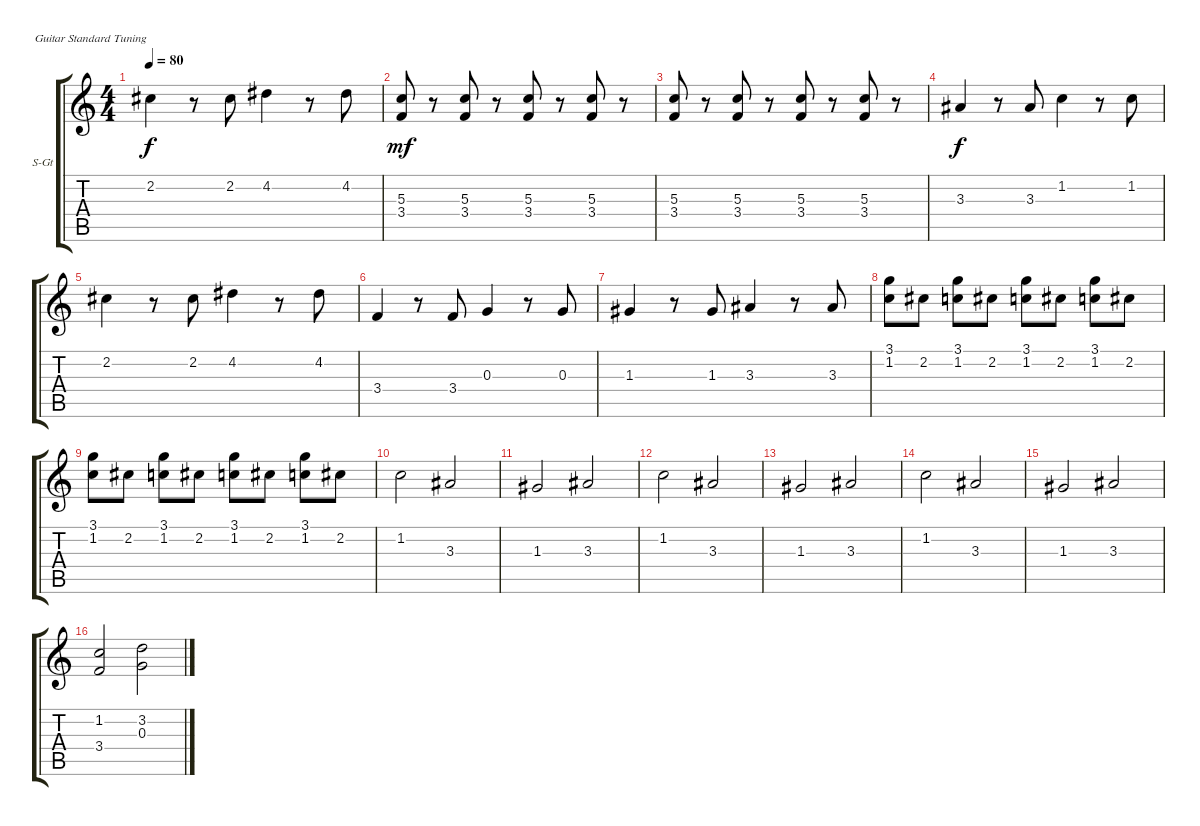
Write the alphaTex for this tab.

\bracketExtendMode groupsimilarinstruments
\firstSystemTrackNameOrientation horizontal
\otherSystemsTrackNameOrientation horizontal
\track ("Guitar 2" "S-Gt") {instrument acousticguitarsteel}
\staff {score tabs}
\tuning (E4 B3 G3 D3 A2 E2)
\ts (4 4)
\tempo 80
\clef g2
\ks c
2.2.4{dy f} r.8 2.2.8 4.2.4 r.8 4.2.8 |
(5.3 3.4).8{dy mf} r.8 (5.3 3.4).8 r.8 (5.3 3.4).8 r.8 (5.3 3.4).8 r.8 |
(5.3 3.4).8 r.8 (5.3 3.4).8 r.8 (5.3 3.4).8 r.8 (5.3 3.4).8 r.8 |
3.3.4{dy f} r.8 3.3.8 1.2.4 r.8 1.2.8 |
2.2.4 r.8 2.2.8 4.2.4 r.8 4.2.8 |
3.4.4 r.8 3.4.8 0.3.4 r.8 0.3.8 |
1.3.4 r.8 1.3.8 3.3.4 r.8 3.3.8 |
(3.1 1.2).8 2.2.8 (3.1 1.2).8 2.2.8 (3.1 1.2).8 2.2.8 (3.1 1.2).8 2.2.8 |
(3.1 1.2).8 2.2.8 (3.1 1.2).8 2.2.8 (3.1 1.2).8 2.2.8 (3.1 1.2).8 2.2.8 |
1.2.2 3.3.2 |
1.3.2 3.3.2 |
1.2.2 3.3.2 |
1.3.2 3.3.2 |
1.2.2 3.3.2 |
1.3.2 3.3.2 |
(1.2 3.4).2 (3.2 0.3).2
